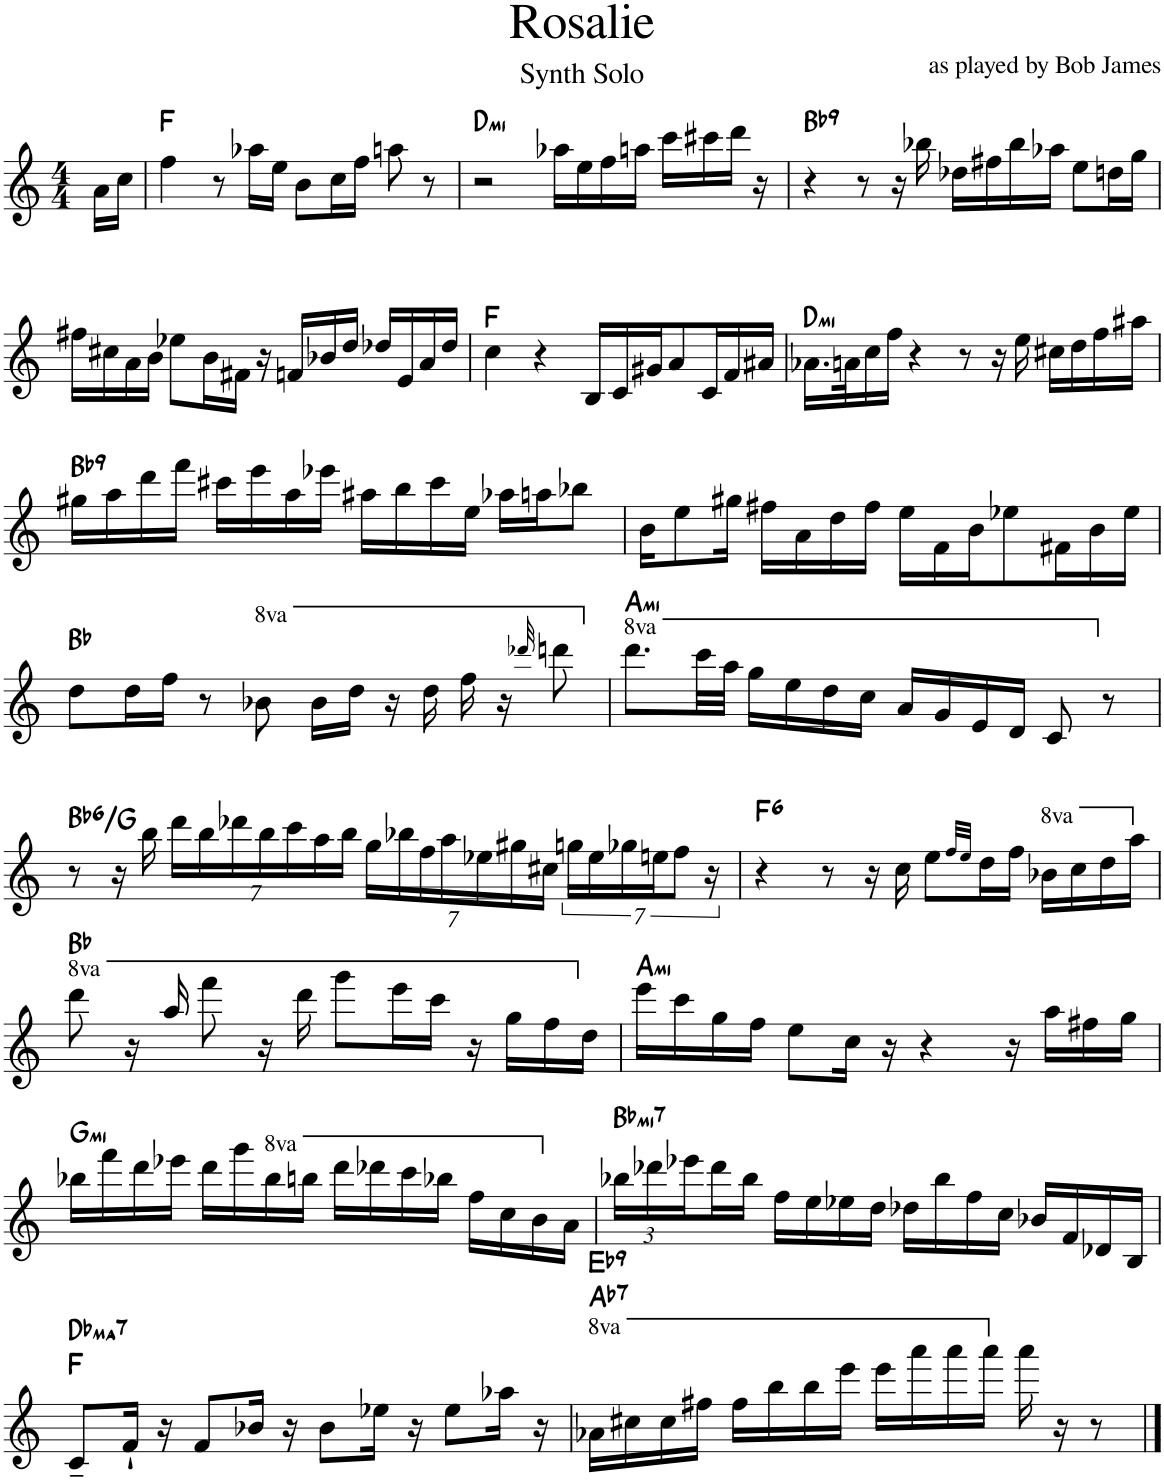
**kern	**harte
*part1	*part1
*staff1	*
*I"Piano	*
*I'Pno	*
*clefG2	*
*k[]	*
*M4/4	*
=	=
16a\LL	.
16cc\JJ	.
=1	=1
4ff\	F:maj
8r	.
16aa-X\LL	.
16ee\JJ	.
8b\L	.
16cc\L	.
16ff\JJ	.
8aan\	.
8r	.
=2	=2
!	!LO:H:kt=mi
2r	D:min
16aa-X\LL	.
16ee\	.
16ff\	.
16aan\JJ	.
16ccc\LL	.
16ccc#X\	.
16ddd\JJ	.
16r	.
=3	=3
!	!LO:H:kt=9
4r	Bb:9
8r	.
16r	.
16bb-X\	.
16dd-X\LL	.
16ff#X\	.
16bb-\	.
16aa-X\JJ	.
8ee\L	.
16ddn\L	.
16gg\JJ	.
!!LO:LB:g=z
=4	=4
16ff#X\LL	.
16cc#X\	.
16a\	.
16b\JJ	.
8ee-X\L	.
16b\L	.
16f#X\JJ	.
16r	.
16fn/LL	.
16b-X/	.
16dd/JJ	.
16dd-X/LL	.
16e/	.
16a/	.
16dd-/JJ	.
=5	=5
4cc\	F:maj
4r	.
16B/LL	.
16c/	.
16g#X/J	.
8a/	.
16c/L	.
16f/	.
16a#X/JJ	.
=6	=6
!	!LO:H:kt=mi
16.a-X\LL	D:min
32an\K	.
16cc\	.
16ff\JJ	.
4r	.
8r	.
16r	.
16ee\	.
16cc#X\LL	.
16dd\	.
16ff\	.
16aa#X\JJ	.
!!LO:LB:g=z
=7	=7
!	!LO:H:kt=9
16gg#X\LL	Bb:9
16aa\	.
16ddd\	.
16fff\JJ	.
16ccc#X\LL	.
16eee\	.
16aa\	.
16eee-X\JJ	.
16aa#X\LL	.
16bb\	.
16ccc#\	.
16ee\JJ	.
16aa-X\LL	.
16aan\J	.
8bb-X\J	.
=8	=8
16b\KL	.
8ee\	.
16gg#X\Jk	.
16ff#X\LL	.
16a\	.
16dd\	.
16ff#\JJ	.
16ee\LL	.
16f\	.
16b\J	.
8ee-X\	.
16f#X\L	.
16b\	.
16ee-\JJ	.
!!LO:LB:g=z
=9	=9
8dd\L	Bb:maj
16dd\L	.
16ff\JJ	.
8r	.
*8va	*
8bb-X\	.
16bb-\LL	.
16ddd\JJ	.
16r	.
16ddd\	.
16fff\	.
16r	.
32qdddd-X/	.
8ddddn\	.
=10	=10
*X8va	*
*8va	*
!	!LO:H:kt=mi
8.dddd\L	A:min
32cccc\LL	.
32aaa\JJJ	.
16ggg\LL	.
16eee\	.
16ddd\	.
16ccc\JJ	.
16aa/LL	.
16gg/	.
16ee/	.
16dd/JJ	.
8cc/	.
8r	.
!!LO:LB:g=z
=11	=11
*X8va	*
!	!LO:H:kt=6
8r	Bb:maj6/6
16r	.
16bb\	.
*Xbrackettup	*
28ddd\LL	.
28bb\	.
28ddd-X\	.
28bb\	.
28ccc\	.
28aa\	.
28bb\JJ	.
28gg\LL	.
28bb-X\	.
28ff\	.
28aa\	.
28ee-X\	.
28gg#X\	.
28cc#X\JJ	.
*brackettup	*
28ggn\LL	.
28ee-\	.
28gg-X\	.
28een\J	.
14ff\J	.
28r	.
=12	=12
!	!LO:H:kt=6
4r	F:maj6
8r	.
16r	.
16cc\	.
8ee\L	.
32qff/LLL	.
32qee/JJJ	.
16dd\L	.
16ff\JJ	.
*8va	*
16bb-X\LL	.
16ccc\	.
16ddd\	.
16aaa\JJ	.
!!LO:LB:g=z
=13	=13
*X8va	*
*8va	*
8dddd\	Bb:maj
16r	.
16aaa/	.
8ffff\	.
16r	.
16dddd\	.
8gggg\L	.
16eeee\L	.
16cccc\JJ	.
16r	.
16ggg\LL	.
16fff\	.
16ddd\JJ	.
=14	=14
*X8va	*
!	!LO:H:kt=mi
16eee\LL	A:min
16ccc\	.
16gg\	.
16ff\JJ	.
8ee\L	.
16cc\Jk	.
16r	.
4r	.
16r	.
16aa\LL	.
16ff#X\	.
16gg\JJ	.
!!LO:LB:g=z
=15	=15
!	!LO:H:kt=mi
16bb-X\LL	G:min
16fff\	.
16ddd\	.
16eee-X\JJ	.
16ddd\LL	.
16ggg\	.
*8va	*
16bbb-\	.
16bbbn\JJ	.
16dddd\LL	.
16dddd-X\	.
16cccc\	.
16bbb-X\JJ	.
16fff\LL	.
16ccc\	.
16bb\	.
16aa\JJ	.
=16	=16
*X8va	*
*Xbrackettup	*
!	!LO:H:kt=mi7
24bb-X\LL	Bb:min7
24ddd-X\	.
24eee-X\	.
16ddd-\	.
16bb-\JJ	.
16ff\LL	.
16ee\	.
16ee-X\	.
16dd\JJ	.
16dd-X\LL	.
16bb-\	.
16ff\	.
16cc\JJ	.
16b-X/LL	.
16f/	.
16d-X/	.
16B/JJ	.
!!LO:LB:g=z
=17	=17
!	!LO:H:n=2:kt=ma7
8c~/L	F:maj Db:maj7
16f`/Jk	.
16r	.
8f/L	.
16b-X/Jk	.
16r	.
8b-\L	.
16ee-X\Jk	.
16r	.
8ee-\L	.
16aa-X\Jk	.
16r	.
=18	=18
*8va	*
!	!LO:H:n=1:kt=7
!	!LO:H:n=2:kt=9
16aa-X\LL	Ab:7 Eb:9
16ccc#X\	.
16ccc#\	.
16fff#X\JJ	.
16fff#\LL	.
16bbb\	.
16bbb\	.
16eeee\JJ	.
16eeee\LL	.
16aaaa\	.
16aaaa\	.
16aaaa\JJ	.
16aaaa\	.
16r	.
8r	.
*X8va	*
==	==
*-	*-
